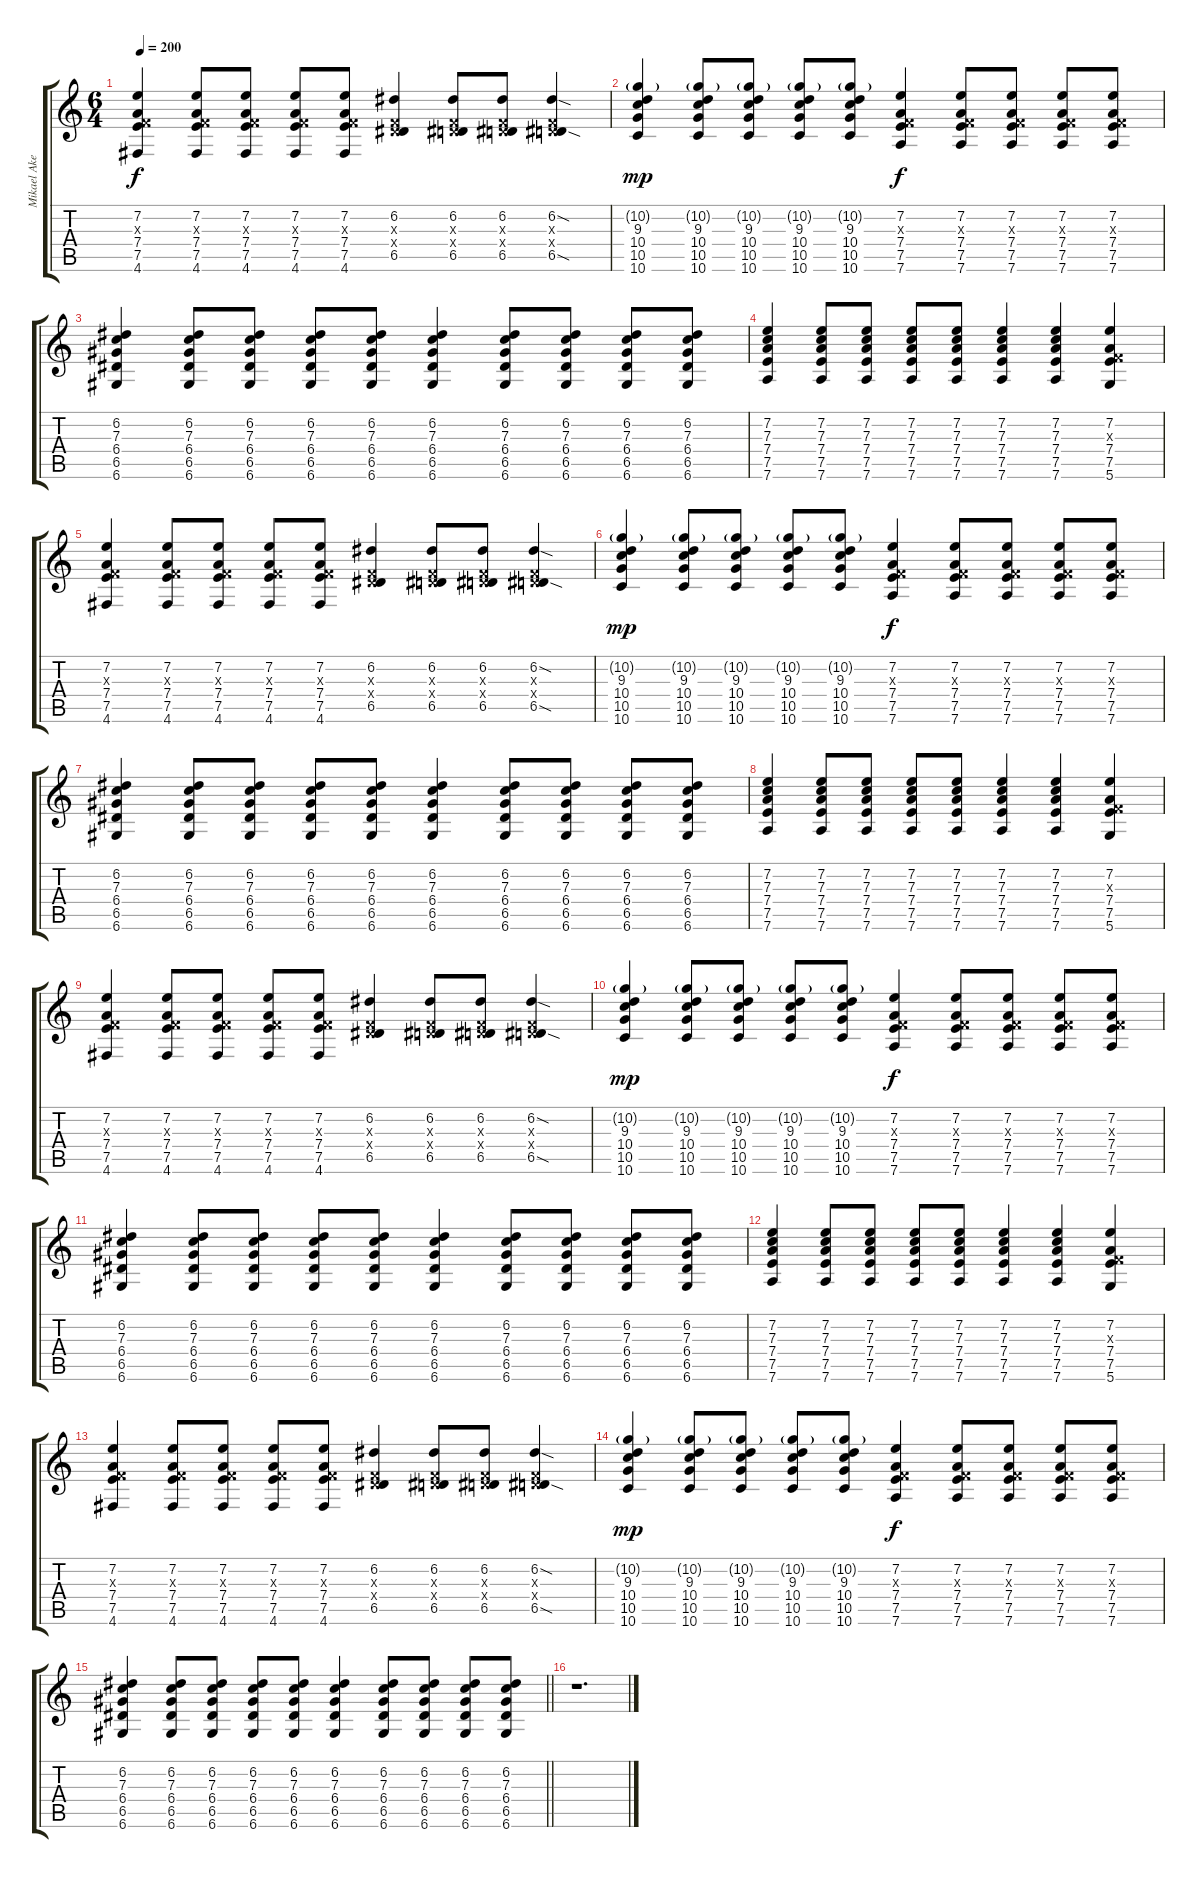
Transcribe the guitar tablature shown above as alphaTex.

\track ("Mikael Akerfeldt" "Mikael Ake") {instrument distortionguitar}
\staff {score tabs}
\tuning (D4 A3 F3 D3 A2 D2) {hide}
\ts (6 4)
\tempo 200
\clef g2
\ks c
(7.2 0.3{x} 7.4 7.5 4.6).4{dy f} (7.2 0.3{x} 7.4 7.5 4.6).8 (7.2 0.3{x} 7.4 7.5 4.6).8 (7.2 0.3{x} 7.4 7.5 4.6).8 (7.2 0.3{x} 7.4 7.5 4.6).8 (6.2 0.3{x} 0.4{x} 6.5).4 (6.2 0.3{x} 0.4{x} 6.5).8 (6.2 0.3{x} 0.4{x} 6.5).8 (6.2{sod} 0.3{x} 0.4{x} 6.5{sod}).4 |
(10.2{g} 9.3 10.4 10.5 10.6).4{dy mp} (10.2{g} 9.3 10.4 10.5 10.6).8 (10.2{g} 9.3 10.4 10.5 10.6).8 (10.2{g} 9.3 10.4 10.5 10.6).8 (10.2{g} 9.3 10.4 10.5 10.6).8 (7.2 0.3{x} 7.4 7.5 7.6).4{dy f} (7.2 0.3{x} 7.4 7.5 7.6).8 (7.2 0.3{x} 7.4 7.5 7.6).8 (7.2 0.3{x} 7.4 7.5 7.6).8 (7.2 0.3{x} 7.4 7.5 7.6).8 |
(6.2 7.3 6.4 6.5 6.6).4 (6.2 7.3 6.4 6.5 6.6).8 (6.2 7.3 6.4 6.5 6.6).8 (6.2 7.3 6.4 6.5 6.6).8 (6.2 7.3 6.4 6.5 6.6).8 (6.2 7.3 6.4 6.5 6.6).4 (6.2 7.3 6.4 6.5 6.6).8 (6.2 7.3 6.4 6.5 6.6).8 (6.2 7.3 6.4 6.5 6.6).8 (6.2 7.3 6.4 6.5 6.6).8 |
(7.2 7.3 7.4 7.5 7.6).4 (7.2 7.3 7.4 7.5 7.6).8 (7.2 7.3 7.4 7.5 7.6).8 (7.2 7.3 7.4 7.5 7.6).8 (7.2 7.3 7.4 7.5 7.6).8 (7.2 7.3 7.4 7.5 7.6).4 (7.2 7.3 7.4 7.5 7.6).4 (7.2 0.3{x} 7.4 7.5 5.6).4 |
(7.2 0.3{x} 7.4 7.5 4.6).4 (7.2 0.3{x} 7.4 7.5 4.6).8 (7.2 0.3{x} 7.4 7.5 4.6).8 (7.2 0.3{x} 7.4 7.5 4.6).8 (7.2 0.3{x} 7.4 7.5 4.6).8 (6.2 0.3{x} 0.4{x} 6.5).4 (6.2 0.3{x} 0.4{x} 6.5).8 (6.2 0.3{x} 0.4{x} 6.5).8 (6.2{sod} 0.3{x} 0.4{x} 6.5{sod}).4 |
(10.2{g} 9.3 10.4 10.5 10.6).4{dy mp} (10.2{g} 9.3 10.4 10.5 10.6).8 (10.2{g} 9.3 10.4 10.5 10.6).8 (10.2{g} 9.3 10.4 10.5 10.6).8 (10.2{g} 9.3 10.4 10.5 10.6).8 (7.2 0.3{x} 7.4 7.5 7.6).4{dy f} (7.2 0.3{x} 7.4 7.5 7.6).8 (7.2 0.3{x} 7.4 7.5 7.6).8 (7.2 0.3{x} 7.4 7.5 7.6).8 (7.2 0.3{x} 7.4 7.5 7.6).8 |
(6.2 7.3 6.4 6.5 6.6).4 (6.2 7.3 6.4 6.5 6.6).8 (6.2 7.3 6.4 6.5 6.6).8 (6.2 7.3 6.4 6.5 6.6).8 (6.2 7.3 6.4 6.5 6.6).8 (6.2 7.3 6.4 6.5 6.6).4 (6.2 7.3 6.4 6.5 6.6).8 (6.2 7.3 6.4 6.5 6.6).8 (6.2 7.3 6.4 6.5 6.6).8 (6.2 7.3 6.4 6.5 6.6).8 |
(7.2 7.3 7.4 7.5 7.6).4 (7.2 7.3 7.4 7.5 7.6).8 (7.2 7.3 7.4 7.5 7.6).8 (7.2 7.3 7.4 7.5 7.6).8 (7.2 7.3 7.4 7.5 7.6).8 (7.2 7.3 7.4 7.5 7.6).4 (7.2 7.3 7.4 7.5 7.6).4 (7.2 0.3{x} 7.4 7.5 5.6).4 |
(7.2 0.3{x} 7.4 7.5 4.6).4 (7.2 0.3{x} 7.4 7.5 4.6).8 (7.2 0.3{x} 7.4 7.5 4.6).8 (7.2 0.3{x} 7.4 7.5 4.6).8 (7.2 0.3{x} 7.4 7.5 4.6).8 (6.2 0.3{x} 0.4{x} 6.5).4 (6.2 0.3{x} 0.4{x} 6.5).8 (6.2 0.3{x} 0.4{x} 6.5).8 (6.2{sod} 0.3{x} 0.4{x} 6.5{sod}).4 |
(10.2{g} 9.3 10.4 10.5 10.6).4{dy mp} (10.2{g} 9.3 10.4 10.5 10.6).8 (10.2{g} 9.3 10.4 10.5 10.6).8 (10.2{g} 9.3 10.4 10.5 10.6).8 (10.2{g} 9.3 10.4 10.5 10.6).8 (7.2 0.3{x} 7.4 7.5 7.6).4{dy f} (7.2 0.3{x} 7.4 7.5 7.6).8 (7.2 0.3{x} 7.4 7.5 7.6).8 (7.2 0.3{x} 7.4 7.5 7.6).8 (7.2 0.3{x} 7.4 7.5 7.6).8 |
(6.2 7.3 6.4 6.5 6.6).4 (6.2 7.3 6.4 6.5 6.6).8 (6.2 7.3 6.4 6.5 6.6).8 (6.2 7.3 6.4 6.5 6.6).8 (6.2 7.3 6.4 6.5 6.6).8 (6.2 7.3 6.4 6.5 6.6).4 (6.2 7.3 6.4 6.5 6.6).8 (6.2 7.3 6.4 6.5 6.6).8 (6.2 7.3 6.4 6.5 6.6).8 (6.2 7.3 6.4 6.5 6.6).8 |
(7.2 7.3 7.4 7.5 7.6).4 (7.2 7.3 7.4 7.5 7.6).8 (7.2 7.3 7.4 7.5 7.6).8 (7.2 7.3 7.4 7.5 7.6).8 (7.2 7.3 7.4 7.5 7.6).8 (7.2 7.3 7.4 7.5 7.6).4 (7.2 7.3 7.4 7.5 7.6).4 (7.2 0.3{x} 7.4 7.5 5.6).4 |
(7.2 0.3{x} 7.4 7.5 4.6).4 (7.2 0.3{x} 7.4 7.5 4.6).8 (7.2 0.3{x} 7.4 7.5 4.6).8 (7.2 0.3{x} 7.4 7.5 4.6).8 (7.2 0.3{x} 7.4 7.5 4.6).8 (6.2 0.3{x} 0.4{x} 6.5).4 (6.2 0.3{x} 0.4{x} 6.5).8 (6.2 0.3{x} 0.4{x} 6.5).8 (6.2{sod} 0.3{x} 0.4{x} 6.5{sod}).4 |
(10.2{g} 9.3 10.4 10.5 10.6).4{dy mp} (10.2{g} 9.3 10.4 10.5 10.6).8 (10.2{g} 9.3 10.4 10.5 10.6).8 (10.2{g} 9.3 10.4 10.5 10.6).8 (10.2{g} 9.3 10.4 10.5 10.6).8 (7.2 0.3{x} 7.4 7.5 7.6).4{dy f} (7.2 0.3{x} 7.4 7.5 7.6).8 (7.2 0.3{x} 7.4 7.5 7.6).8 (7.2 0.3{x} 7.4 7.5 7.6).8 (7.2 0.3{x} 7.4 7.5 7.6).8 |
\barLineRight lightlight
(6.2 7.3 6.4 6.5 6.6).4 (6.2 7.3 6.4 6.5 6.6).8 (6.2 7.3 6.4 6.5 6.6).8 (6.2 7.3 6.4 6.5 6.6).8 (6.2 7.3 6.4 6.5 6.6).8 (6.2 7.3 6.4 6.5 6.6).4 (6.2 7.3 6.4 6.5 6.6).8 (6.2 7.3 6.4 6.5 6.6).8 (6.2 7.3 6.4 6.5 6.6).8 (6.2 7.3 6.4 6.5 6.6).8 |
r.1{d}
